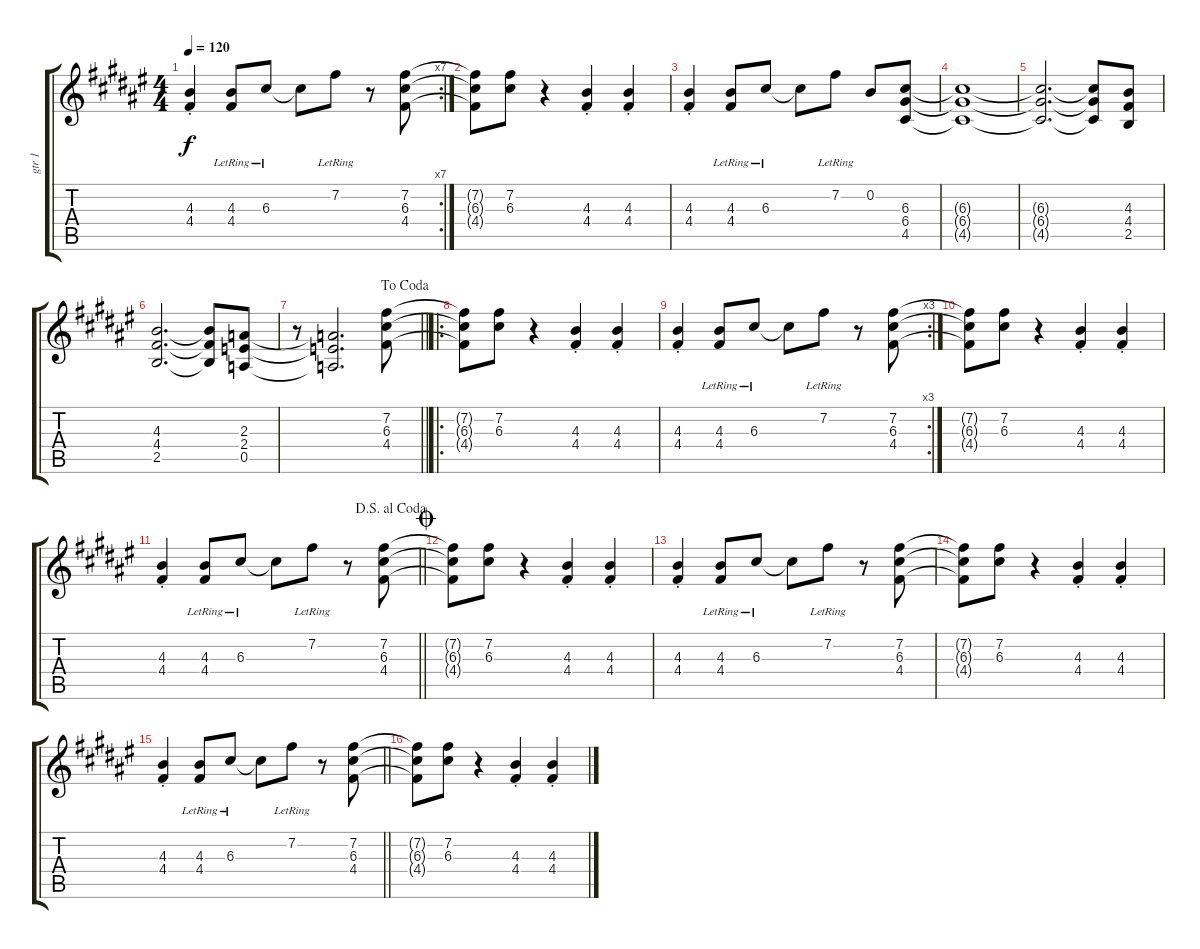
\track ("gtr 1" "gtr 1") {instrument overdrivenguitar}
\staff {score tabs}
\tuning (E4 B3 G3 D3 A2 E2) {hide}
\rc 7
\ts (4 4)
\tempo 120
\clef g2
\ks d#minor
(4.3{st} 4.4{st}).4{dy f} (4.3{lr} 4.4{lr}).8 6.3{lr}.8 6.3{t}.8 7.2{lr}.8 r.8 (7.2 6.3 4.4).8 |
\ks f#
(7.2{t} 6.3{t} 4.4{t}).8 (7.2 6.3).8 r.4 (4.3{st} 4.4{st}).4 (4.3{st} 4.4{st}).4 |
\ks d#minor
(4.3{st} 4.4{st}).4 (4.3{lr} 4.4{lr}).8 6.3{lr}.8 6.3{t}.8 7.2{lr}.8 0.2.8 (6.3 6.4 4.5).8 |
\ks f#
(6.3{t} 6.4{t} 4.5{t}).1 |
\ks d#minor
(6.3{t} 6.4{t} 4.5{t}).2{d} (6.3{t} 6.4{t} 4.5{t}).8 (4.3 4.4 2.5).8 |
(4.3 4.4 2.5).2{d} (4.3{t} 4.4{t} 2.5{t}).8 (2.3 2.4 0.5).8 |
\jump dacoda
\barLineRight lightlight
r.8 (2.3{t} 2.4{t} 0.5{t}).2{d} (7.2 6.3 4.4).8 |
\ro
\ks f#
(7.2{t} 6.3{t} 4.4{t}).8 (7.2 6.3).8 r.4 (4.3{st} 4.4{st}).4 (4.3{st} 4.4{st}).4 |
\rc 3
\ks d#minor
(4.3{st} 4.4{st}).4 (4.3{lr} 4.4{lr}).8 6.3{lr}.8 6.3{t}.8 7.2{lr}.8 r.8 (7.2 6.3 4.4).8 |
\ks f#
(7.2{t} 6.3{t} 4.4{t}).8 (7.2 6.3).8 r.4 (4.3{st} 4.4{st}).4 (4.3{st} 4.4{st}).4 |
\jump dalsegnoalcoda
\barLineRight lightlight
\ks d#minor
(4.3{st} 4.4{st}).4 (4.3{lr} 4.4{lr}).8 6.3{lr}.8 6.3{t}.8 7.2{lr}.8 r.8 (7.2 6.3 4.4).8 |
\jump coda
\ks f#
(7.2{t} 6.3{t} 4.4{t}).8 (7.2 6.3).8 r.4 (4.3{st} 4.4{st}).4 (4.3{st} 4.4{st}).4 |
\ks d#minor
(4.3{st} 4.4{st}).4 (4.3{lr} 4.4{lr}).8 6.3{lr}.8 6.3{t}.8 7.2{lr}.8 r.8 (7.2 6.3 4.4).8 |
\ks f#
(7.2{t} 6.3{t} 4.4{t}).8 (7.2 6.3).8 r.4 (4.3{st} 4.4{st}).4 (4.3{st} 4.4{st}).4 |
\barLineRight lightlight
\ks d#minor
(4.3{st} 4.4{st}).4 (4.3{lr} 4.4{lr}).8 6.3{lr}.8 6.3{t}.8 7.2{lr}.8 r.8 (7.2 6.3 4.4).8 |
\ks f#
(7.2{t} 6.3{t} 4.4{t}).8 (7.2 6.3).8 r.4 (4.3{st} 4.4{st}).4 (4.3{st} 4.4{st}).4
